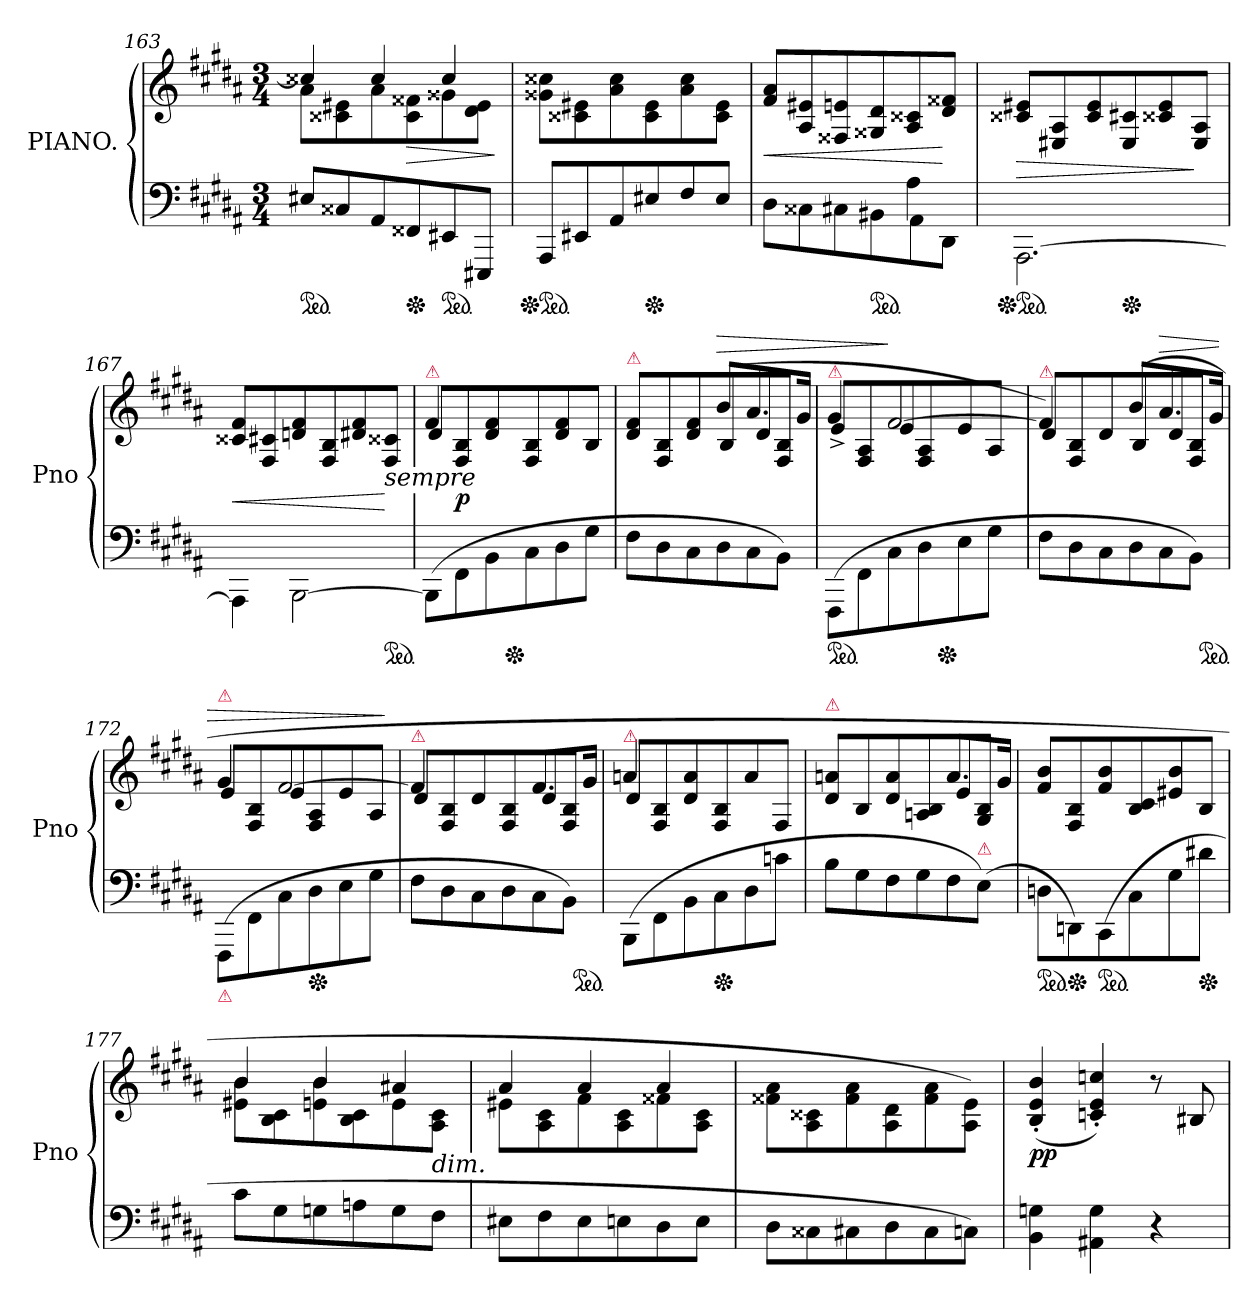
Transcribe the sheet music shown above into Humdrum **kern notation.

**kern	**kern	**dynam
*part1	*part1	*part1
*staff2	*staff1	*staff1/2
*I"PIANO.	*	*
*I'Pno	*	*
*clefF4	*clefG2	*
*k[f#c#g#d#a#]	*k[f#c#g#d#a#]	*
*M3/4	*M3/4	*
=163	=163	=163
*	*^	*
*ped	*	*	*
8E#X/L	4cc##X]	8a#L	.
8C##X	.	8c##X 8e#X	.
8AA#	4cc##	8a#	.
*Xped	*	*	*
8FF##X	.	8c## 8f##X	>
*ped	*	*	*
8EE#X	4cc##	8g##X	.
8EEE#XJ	.	8d# 8e#J	.
*	*v	*v	*
.	.	]
=164	=164	=164
*Xped	*	*
*ped	*	*
8AAA#/L	8g##X\ 8cc##X\L	.
8EE#X	8c##X 8e#X	.
8AA#	8a# 8cc##	.
*Xped	*	*
8E#X	8c## 8e#	.
8F#	8a# 8cc##	.
8E#J	8c## 8e#J	.
=165	=165	=165
*^	*	*
2rcyy	8D#L	8f# 8a#L	<
.	8C##X	8A#/ 8e#X/	.
.	8C#X	8F##X/ 8en/	.
*ped	*	*	*
.	8BB#X	8G##X/ 8d#/	.
4A#\	8AA#	8A#/ 8c##X/	.
.	8DD#J	8d# 8f##XJ	[
*v	*v	*	*
=166	=166	=166
*Xped	*	*
*ped	*	*
[2.AAA#\	8c##X 8e#XL	>
.	8E#X/ 8A#/	.
.	8c## 8e#	.
*Xped	*	*
.	8E#/ 8c#X/	.
.	8c##X 8e#	.
.	8E#/ 8A#/J	]
=167	=167	=167
4AAA#\]	8c##X 8f#L	<
.	8F#/ 8c#X/	.
[2BBB\	8dn 8f#	.
.	8F#/ 8B/	.
.	8d#X 8f#	.
!	!LO:TX:b:i:t=sempre	!
.	8F#/ 8c##X/J	[
*ped	*	*
=168	=168	=168
*	*^	*
!	!LO:TX:a:color=crimson:t=⚠	!	!
*	*	*^	*
(<8BBB\L]	4f#	8d#\L	4ryy	.
8FF#	.	8F#/ 8B/	.	p
8BB	2raayy	8d#\ 8f#\	16ryy	.
*Xped	*	*	*	*
.	.	.	4..ryy	.
8C#	.	8F#/ 8B/	.	.
8D#	.	8d#\ 8f#\	.	.
8G#J	.	8B/J	.	.
=169	=169	=169	=169	=169
!	!LO:TX:a:color=crimson:t=⚠	!	!	!
*	*	*v	*v	*
8F#\L	4.rcccyy	8d#\ 8f#\L	.
8D#	.	8F#/ 8B/	.
8C#	.	8d#\ 8f#\	.
!	!	!	!LO:HP:a
8D#	(>8bL	8B/	>
8C#	8.a#	8d#\	.
8BBJ)	.	8F#/ 8B/J	.
.	16g#Jk	.	.
=170	=170	=170	=170
!	!LO:TX:a:color=crimson:t=⚠	!	!
!LO:TX:b:color=crimson:t=⚠	!	!	!
*ped	*	*	*
*	*	*^	*
(<8FFF#\L	4g#	8e^\L	4..ryy	.
8FF#	.	8F#/ 8A#/	.	.
8C#	[2f#	8e\	.	]
8D#	.	8F#/ 8A#/	.	.
*Xped	*	*	*	*
.	.	.	4ryy	.
8E	.	8e\	.	.
8G#J	.	8A#/J	.	.
.	.	.	16ryy	.
=171	=171	=171	=171	=171
!	!LO:TX:a:color=crimson:t=⚠	!	!	!
*	*	*v	*v	*
8F#\L	4f#])	8d#\L	.
8D#	.	8F#/ 8B/	.
8C#	8ryy	8d#\	.
8D#	(>8bL	8B/	.
!	!	!	!LO:HP:a
8C#	8.a#	8d#\	>
8BBJ)	.	8F#/ 8B/J	.
.	16g#Jk	.	.
*ped	*	*	*
=172	=172	=172	=172
!	!LO:TX:a:color=crimson:t=⚠	!	!
!LO:TX:b:color=crimson:t=⚠	!	!	!
(<8FFF#\L	4g#	8e\L	.
8FF#	.	8F#/ 8B/	.
8C#	[2f#	8e\	.
*Xped	*	*	*
8D#	.	8F#/ 8A#/	.
8E	.	8e\	.
8G#J	.	8A#/J	.
*	*v	*v	*
.	.	]
=173	=173	=173
*	*^	*
!	!LO:TX:a:color=crimson:t=⚠	!	!
8F#\L	4f#]	8d#\L	.
8D#	.	8F#/ 8B/	.
8C#	4ryy	8d#\	.
8D#	.	8F#/ 8B/	.
8C#	8.f#L	8d#\	.
8BBJ)	.	8F#/ 8B/J	.
.	16g#Jk	.	.
*ped	*	*	*
=174	=174	=174	=174
!	!LO:TX:a:color=crimson:t=⚠	!	!
(<8BBB\L	4an	8d#\L	.
8FF#	.	8F#/ 8B/	.
8BB	2raayy	8d#\ 8a\	.
*Xped	*	*	*
8C#	.	8F#/ 8B/	.
8D#	.	8a\	.
8cnJ	.	8F#/J	.
=175	=175	=175	=175
!	!LO:TX:a:color=crimson:t=⚠	!	!
8BL	2raayy	8d#\ 8an\L	.
8G#	.	8B/	.
8F#	.	8d#\ 8a\	.
8G#	.	8An/ 8B/	.
8F#	8.aL	8e\	.
!LO:TX:a:color=crimson:t=⚠	!	!	!
(<8EJ)	.	8G#/ 8B/J	.
.	16g#Jk	.	.
*	*v	*v	*
=176	=176	=176
*ped	*	*
8Dn\L	8f# 8bL	.
*Xped	*	*
8DDn\)	8F#/ 8B/	.
*ped	*	*
(<8CC#	8f# 8b	.
8C#	8B 8c#	.
8G#	8e#X 8b	.
*Xped	*	*
8d#XJ	8BJ	.
=177	=177	=177
*	*^	*
8c#L	4b	8e#X 8bL	.
8G#	.	8B 8c#	.
8Gn	4b	8en 8b	.
8An	.	8B 8c#	.
8G	4a#X	8e	.
!	!	!LO:TX:c:i:t=dim.	!
8F#J	.	8A# 8c#J	.
=178	=178	=178	=178
8E#XL	4a#	8e#XL	.
8F#	.	8A# 8c#	.
8E#	4a#	8f#	.
8En	.	8A# 8c#	.
8D#	4a#	8f##X	.
8EJ	.	8A# 8c#J	.
*	*v	*v	*
=179	=179	=179
8D#\L	8f##X\ 8a#\L	.
8C##X	8A# 8c##X	.
8C#X	8f## 8a#	.
8D#	8A# 8d#	.
8C#	8f## 8a#	.
8CnJ)	8A# 8eJ)	.
=180	=180	=180
4BB 4Gn	(>4B'> 4e'> 4b'>	pp
4AA#X 4G	4cn'> 4e'> 4ccn'>)	.
4r	8r	.
.	8B#X	.
=	=	=
*-	*-	*-
